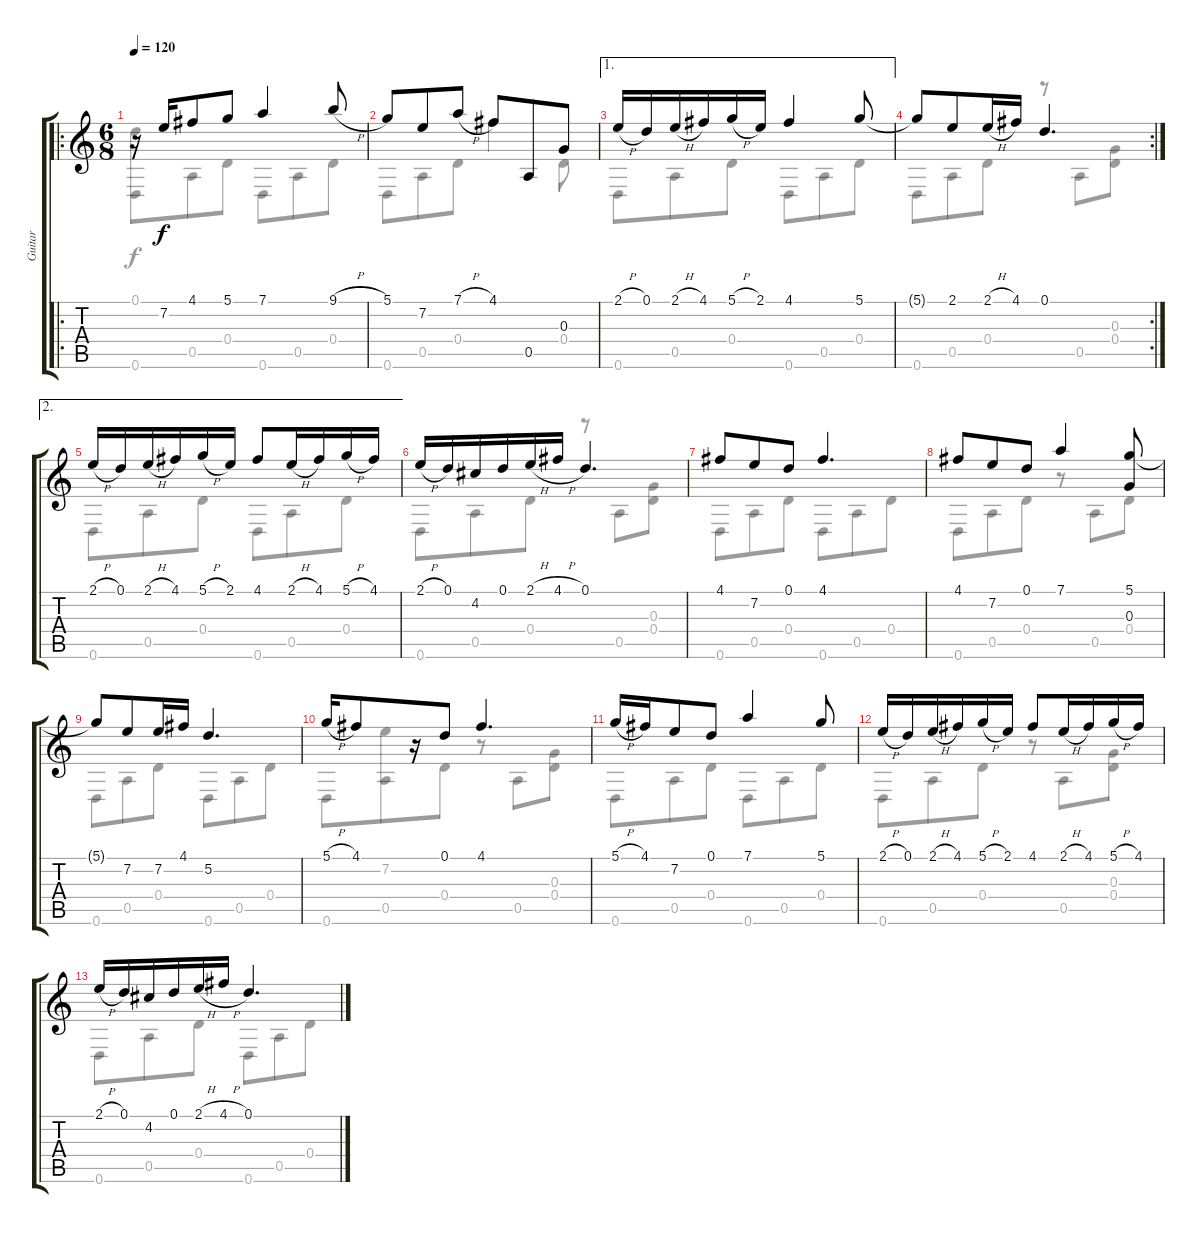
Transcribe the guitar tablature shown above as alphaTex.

\track ("Guitar" "Guitar") {instrument acousticguitarsteel}
\staff {score tabs}
\tuning (D4 A3 G3 D3 A2 D2) {hide}
\voice
\ro
\ts (6 8)
\tempo 120
\clef g2
\ks c
r.16{dy f instrument acousticguitarsteel} 7.2.16 4.1.8 5.1.8 7.1.4 9.1{h}.8 |
5.1.8 7.2.8 7.1{h}.8 4.1.8 0.5.8 0.3.8 |
\ae 1
2.1{h}.16 0.1.16 2.1{h}.16 4.1.16 5.1{h}.16 2.1.16 4.1.4 5.1.8 |
\rc 2
5.1{t}.8 2.1.8 2.1{h}.16 4.1.16 0.1.4{d} |
\ae 2
2.1{h}.16 0.1.16 2.1{h}.16 4.1.16 5.1{h}.16 2.1.16 4.1.8 2.1{h}.16 4.1.16 5.1{h}.16 4.1.16 |
2.1{h}.16 0.1.16 4.2.16 0.1.16 2.1{h}.16 4.1{h}.16 0.1.4{d} |
4.1.8 7.2.8 0.1.8 4.1.4{d} |
4.1.8 7.2.8 0.1.8 7.1.4 (5.1 0.3).8 |
5.1{t}.8 7.2.8 7.2.16 4.1.16 5.2.4{d} |
5.1{h}.16 4.1.8 r.16 0.1.8 4.1.4{d} |
5.1{h}.16 4.1.16 7.2.8 0.1.8 7.1.4 5.1.8 |
2.1{h}.16 0.1.16 2.1{h}.16 4.1.16 5.1{h}.16 2.1.16 4.1.8 2.1{h}.16 4.1.16 5.1{h}.16 4.1.16 |
2.1{h}.16 0.1.16 4.2.16 0.1.16 2.1{h}.16 4.1{h}.16 0.1.4{d}
\voice
\clef g2
\ottava regular
\simile none
\ks c
(0.1 0.6).8{dy f} 0.5.8 0.4.8 0.6.8 0.5.8 0.4.8 |
0.6.8 0.5.8 0.4.8 4.1.4 0.4.8 |
0.6.8 0.5.8 0.4.8 0.6.8 0.5.8 0.4.8 |
0.6.8 0.5.8 0.4.8 r.8 0.5.8 (0.3 0.4).8 |
0.6.8 0.5.8 0.4.8 0.6.8 0.5.8 0.4.8 |
0.6.8 0.5.8 0.4.8 r.8 0.5.8 (0.3 0.4).8 |
0.6.8 0.5.8 0.4.8 0.6.8 0.5.8 0.4.8 |
0.6.8 0.5.8 0.4.8 r.8 0.5.8 0.4.8 |
0.6.8 0.5.8 0.4.8 0.6.8 0.5.8 0.4.8 |
0.6.8 (7.2 0.5).8 0.4.8 r.8 0.5.8 (0.3 0.4).8 |
0.6.8 0.5.8 0.4.8 0.6.8 0.5.8 0.4.8 |
0.6.8 0.5.8 0.4.8 r.8 0.5.8 (0.3 0.4).8 |
0.6.8 0.5.8 0.4.8 0.6.8 0.5.8 0.4.8
